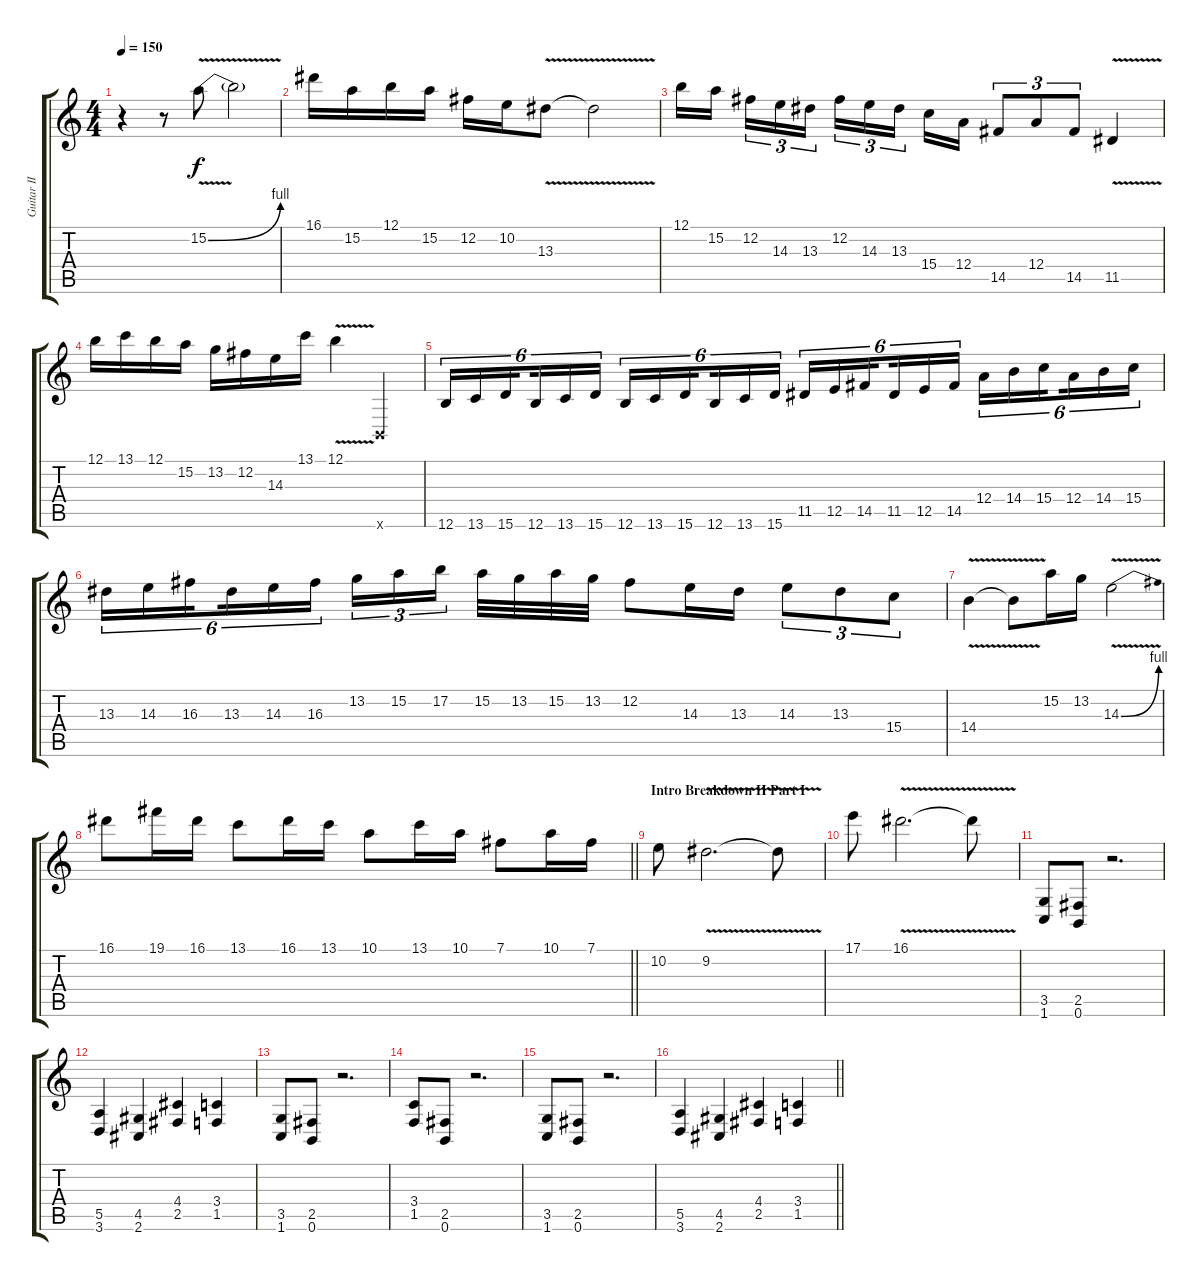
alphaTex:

\track ("Guitar II" "Guitar II") {instrument distortionguitar}
\staff {score tabs}
\tuning (B3 Gb3 D3 A2 E2 B1) {hide}
\ts (4 4)
\tempo 150
\clef g2
\ks c
r.4{dy f} r.8 15.2{be (bend 0 0 60 4) v}.8 15.2{t}.2 |
16.1.16 15.2.16 12.1.16 15.2.16 12.2.16 10.2.16 13.3{v}.8 13.3{t}.2 |
12.1.16 15.2.16{beam splitsecondary} 12.2.16{tu (3 2)} 14.3.16{tu (3 2)} 13.3.16{tu (3 2)} 12.2.16{tu (3 2)} 14.3.16{tu (3 2)} 13.3.16{tu (3 2) beam splitsecondary} 15.4.16 12.4.16 14.5.8{tu (3 2)} 12.4.8{tu (3 2)} 14.5.8{tu (3 2)} 11.5{v}.4 |
12.1.16 13.1.16 12.1.16 15.2.16 13.2.16 12.2.16 14.3.16 13.1.16 12.1{v}.4 0.6{x}.4 |
12.6.16{tu (6 4)} 13.6.16{tu (6 4)} 15.6.16{tu (6 4) beam splitsecondary} 12.6.16{tu (6 4)} 13.6.16{tu (6 4)} 15.6.16{tu (6 4)} 12.6.16{tu (6 4)} 13.6.16{tu (6 4)} 15.6.16{tu (6 4) beam splitsecondary} 12.6.16{tu (6 4)} 13.6.16{tu (6 4)} 15.6.16{tu (6 4)} 11.5.16{tu (6 4)} 12.5.16{tu (6 4)} 14.5.16{tu (6 4) beam splitsecondary} 11.5.16{tu (6 4)} 12.5.16{tu (6 4)} 14.5.16{tu (6 4)} 12.4.16{tu (6 4)} 14.4.16{tu (6 4)} 15.4.16{tu (6 4) beam splitsecondary} 12.4.16{tu (6 4)} 14.4.16{tu (6 4)} 15.4.16{tu (6 4)} |
13.3.16{tu (6 4)} 14.3.16{tu (6 4)} 16.3.16{tu (6 4) beam splitsecondary} 13.3.16{tu (6 4)} 14.3.16{tu (6 4)} 16.3.16{tu (6 4)} 13.2.16{tu (3 2)} 15.2.16{tu (3 2)} 17.2.16{tu (3 2) beam splitsecondary} 15.2.32 13.2.32 15.2.32 13.2.32 12.2.8 14.3.16 13.3.16 14.3.8{tu (3 2)} 13.3.8{tu (3 2)} 15.4.8{tu (3 2)} |
14.4{v}.4 14.4{t}.8 15.2.16 13.2.16 14.3{be (bend 0 0 60 4) v}.2 |
\barLineRight lightlight
16.1.8 19.1.16 16.1.16 13.1.8 16.1.16 13.1.16 10.1.8 13.1.16 10.1.16 7.1.8 10.1.16 7.1.16 |
\section ("" "Intro Breakdown II Part I")
10.2.8 9.2{v}.2{d} 9.2{t}.8 |
17.1.8 16.1{v}.2{d} 16.1{t}.8 |
(3.5 1.6).8 (2.5 0.6).8 r.2{d} |
(5.5 3.6).4 (4.5 2.6).4 (4.4 2.5).4 (3.4 1.5).4 |
(3.5 1.6).8 (2.5 0.6).8 r.2{d} |
(3.4 1.5).8 (2.5 0.6).8 r.2{d} |
(3.5 1.6).8 (2.5 0.6).8 r.2{d} |
\barLineRight lightlight
(5.5 3.6).4 (4.5 2.6).4 (4.4 2.5).4 (3.4 1.5).4
